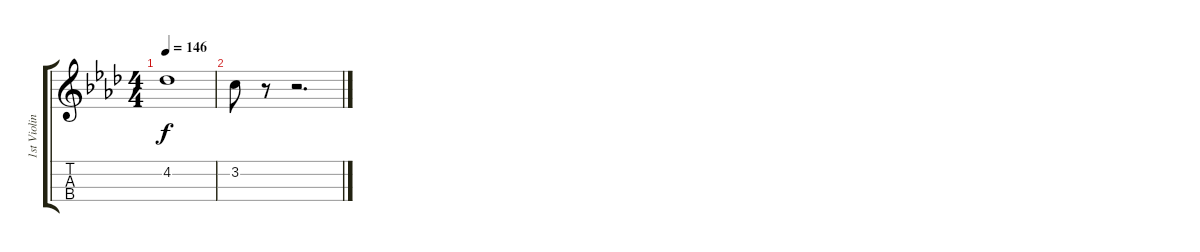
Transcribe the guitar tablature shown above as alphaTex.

\track ("1st Violin" "1st Violin") {instrument violin}
\staff {score tabs}
\tuning (E5 A4 D4 G3) {hide}
\ts (4 4)
\tempo 146
\clef g2
\ks fminor
4.2.1{dy f} |
3.2.8 r.8 r.2{d}
